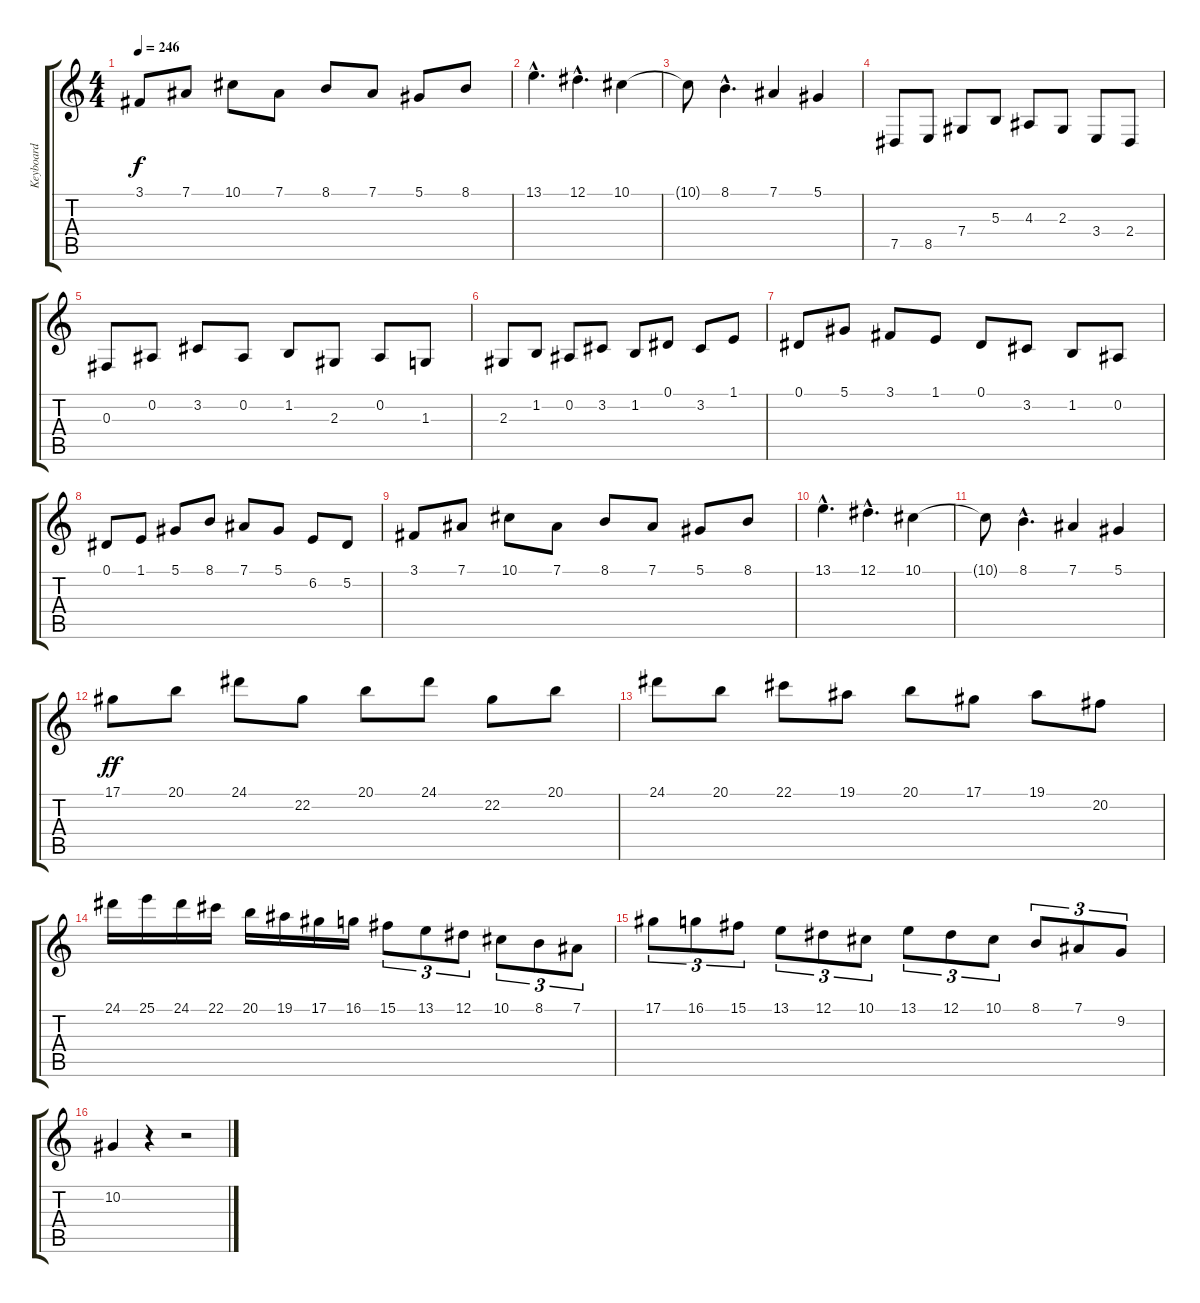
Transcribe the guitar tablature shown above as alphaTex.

\track ("Keyboard" "Keyboard") {instrument lead2sawtooth}
\staff {score tabs}
\tuning (Eb4 Bb3 Gb3 Db3 Ab2 Eb2) {hide}
\ts (4 4)
\tempo 246
\clef g2
\ks c
3.1.8{dy f} 7.1.8 10.1.8 7.1.8 8.1.8 7.1.8 5.1.8 8.1.8 |
13.1{hac}.4{d} 12.1{hac}.4{d} 10.1.4 |
10.1{t}.8 8.1{hac}.4{d} 7.1.4 5.1.4 |
7.5.8 8.5.8 7.4.8 5.3.8 4.3.8 2.3.8 3.4.8 2.4.8 |
0.3.8 0.2.8 3.2.8 0.2.8 1.2.8 2.3.8 0.2.8 1.3.8 |
2.3.8 1.2.8 0.2.8 3.2.8 1.2.8 0.1.8 3.2.8 1.1.8 |
0.1.8 5.1.8 3.1.8 1.1.8 0.1.8 3.2.8 1.2.8 0.2.8 |
0.1.8 1.1.8 5.1.8 8.1.8 7.1.8 5.1.8 6.2.8 5.2.8 |
3.1.8 7.1.8 10.1.8 7.1.8 8.1.8 7.1.8 5.1.8 8.1.8 |
13.1{hac}.4{d} 12.1{hac}.4{d} 10.1.4 |
10.1{t}.8 8.1{hac}.4{d} 7.1.4 5.1.4 |
17.1.8{dy ff} 20.1.8 24.1.8 22.2.8 20.1.8 24.1.8 22.2.8 20.1.8 |
24.1.8 20.1.8 22.1.8 19.1.8 20.1.8 17.1.8 19.1.8 20.2.8 |
24.1.16 25.1.16 24.1.16 22.1.16 20.1.16 19.1.16 17.1.16 16.1.16 15.1.8{tu (3 2)} 13.1.8{tu (3 2)} 12.1.8{tu (3 2)} 10.1.8{tu (3 2)} 8.1.8{tu (3 2)} 7.1.8{tu (3 2)} |
17.1.8{tu (3 2)} 16.1.8{tu (3 2)} 15.1.8{tu (3 2)} 13.1.8{tu (3 2)} 12.1.8{tu (3 2)} 10.1.8{tu (3 2)} 13.1.8{tu (3 2)} 12.1.8{tu (3 2)} 10.1.8{tu (3 2)} 8.1.8{tu (3 2)} 7.1.8{tu (3 2)} 9.2.8{tu (3 2)} |
10.2.4 r.4 r.2
